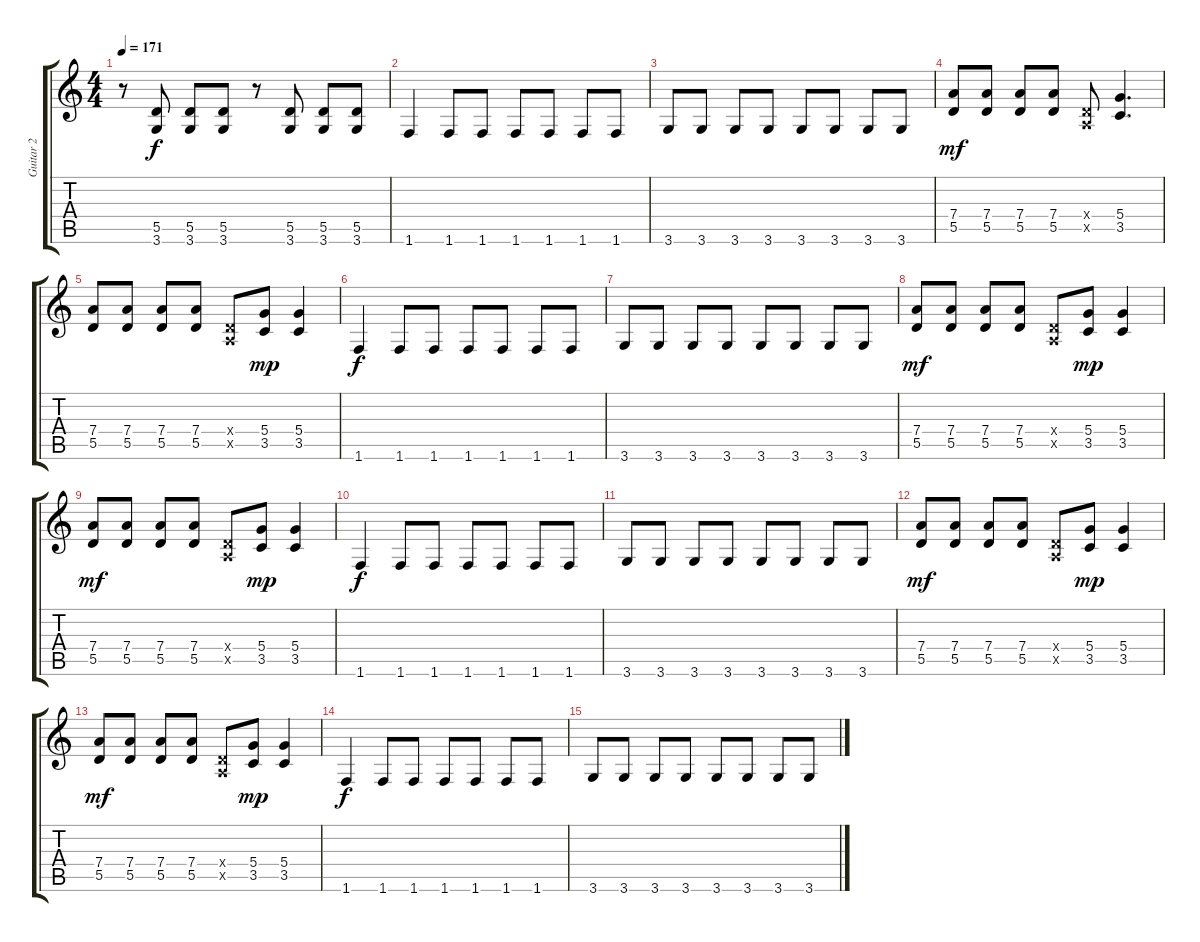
\track ("Guitar 2" "Guitar 2") {instrument overdrivenguitar}
\staff {score tabs}
\tuning (E4 B3 G3 D3 A2 E2) {hide}
\ts (4 4)
\tempo 171
\clef g2
\ks c
r.8{dy mf} (5.5 3.6).8{dy f} (5.5 3.6).8 (5.5 3.6).8 r.8 (5.5 3.6).8 (5.5 3.6).8 (5.5 3.6).8 |
1.6.4 1.6.8 1.6.8 1.6.8 1.6.8 1.6.8 1.6.8 |
3.6.8 3.6.8 3.6.8 3.6.8 3.6.8 3.6.8 3.6.8 3.6.8 |
(7.4 5.5).8{dy mf} (7.4 5.5).8 (7.4 5.5).8 (7.4 5.5).8 (0.4{x} 0.5{x}).8 (5.4 3.5).4{d} |
(7.4 5.5).8 (7.4 5.5).8 (7.4 5.5).8 (7.4 5.5).8 (0.4{x} 0.5{x}).8 (5.4 3.5).8{dy mp} (5.4 3.5).4 |
1.6.4{dy f} 1.6.8 1.6.8 1.6.8 1.6.8 1.6.8 1.6.8 |
3.6.8 3.6.8 3.6.8 3.6.8 3.6.8 3.6.8 3.6.8 3.6.8 |
(7.4 5.5).8{dy mf} (7.4 5.5).8 (7.4 5.5).8 (7.4 5.5).8 (0.4{x} 0.5{x}).8 (5.4 3.5).8{dy mp} (5.4 3.5).4 |
(7.4 5.5).8{dy mf} (7.4 5.5).8 (7.4 5.5).8 (7.4 5.5).8 (0.4{x} 0.5{x}).8 (5.4 3.5).8{dy mp} (5.4 3.5).4 |
1.6.4{dy f} 1.6.8 1.6.8 1.6.8 1.6.8 1.6.8 1.6.8 |
3.6.8 3.6.8 3.6.8 3.6.8 3.6.8 3.6.8 3.6.8 3.6.8 |
(7.4 5.5).8{dy mf} (7.4 5.5).8 (7.4 5.5).8 (7.4 5.5).8 (0.4{x} 0.5{x}).8 (5.4 3.5).8{dy mp} (5.4 3.5).4 |
(7.4 5.5).8{dy mf} (7.4 5.5).8 (7.4 5.5).8 (7.4 5.5).8 (0.4{x} 0.5{x}).8 (5.4 3.5).8{dy mp} (5.4 3.5).4 |
1.6.4{dy f} 1.6.8 1.6.8 1.6.8 1.6.8 1.6.8 1.6.8 |
3.6.8 3.6.8 3.6.8 3.6.8 3.6.8 3.6.8 3.6.8 3.6.8
